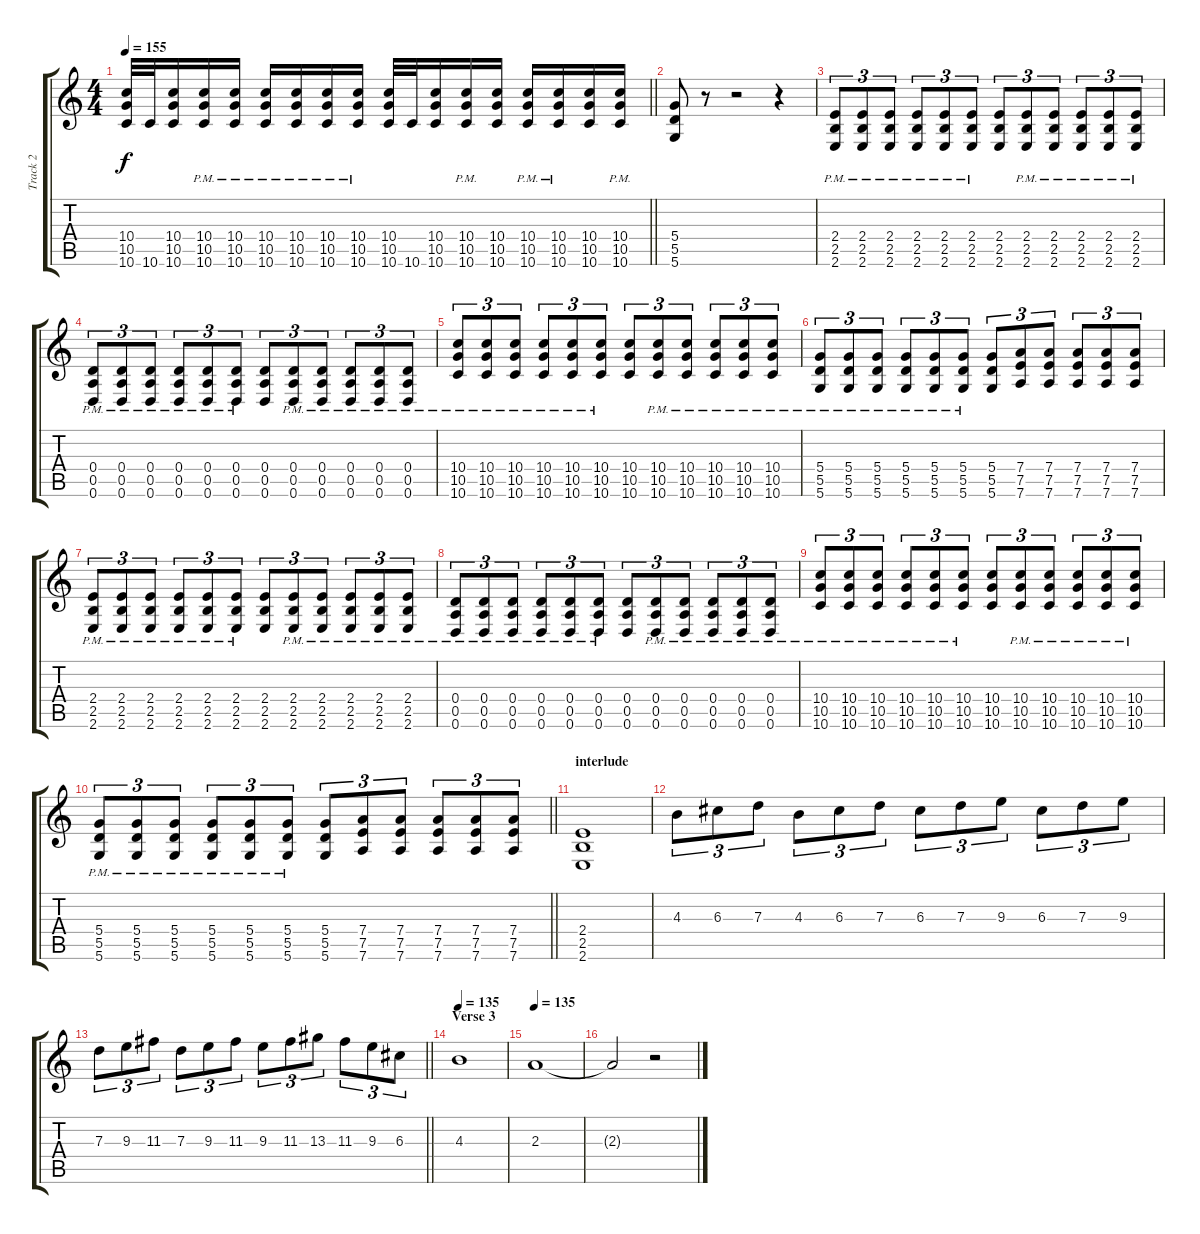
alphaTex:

\track ("Track 2" "Track 2") {instrument distortionguitar}
\staff {score tabs}
\tuning (E4 B3 G3 D3 A2 D2) {hide}
\ts (4 4)
\tempo 155
\clef g2
\barLineRight lightlight
\ks c
(10.4 10.5 10.6).32{dy f} 10.6.32 (10.4 10.5 10.6).16 (10.4{pm} 10.5{pm} 10.6{pm}).16 (10.4{pm} 10.5{pm} 10.6{pm}).16 (10.4{pm} 10.5{pm} 10.6{pm}).16 (10.4{pm} 10.5{pm} 10.6{pm}).16 (10.4{pm} 10.5{pm} 10.6{pm}).16 (10.4{pm} 10.5{pm} 10.6{pm}).16 (10.4 10.5 10.6).32 10.6.32 (10.4 10.5 10.6).16 (10.4 10.5{pm} 10.6{pm}).16 (10.4 10.5 10.6).16 (10.4{pm} 10.5{pm} 10.6{pm}).16 (10.4{pm} 10.5{pm} 10.6{pm}).16 (10.4 10.5 10.6).16 (10.4{pm} 10.5{pm} 10.6{pm}).16 |
(5.4 5.5 5.6).8 r.8 r.2 r.4 |
(2.4{pm} 2.5{pm} 2.6{pm}).8{tu (3 2)} (2.4{pm} 2.5{pm} 2.6{pm}).8{tu (3 2)} (2.4{pm} 2.5{pm} 2.6{pm}).8{tu (3 2)} (2.4{pm} 2.5{pm} 2.6{pm}).8{tu (3 2)} (2.4{pm} 2.5{pm} 2.6{pm}).8{tu (3 2)} (2.4{pm} 2.5{pm} 2.6{pm}).8{tu (3 2)} (2.4 2.5 2.6).8{tu (3 2)} (2.4{pm} 2.5{pm} 2.6{pm}).8{tu (3 2)} (2.4{pm} 2.5{pm} 2.6{pm}).8{tu (3 2)} (2.4{pm} 2.5{pm} 2.6{pm}).8{tu (3 2)} (2.4{pm} 2.5{pm} 2.6{pm}).8{tu (3 2)} (2.4{pm} 2.5{pm} 2.6{pm}).8{tu (3 2)} |
(0.4{pm} 0.5{pm} 0.6{pm}).8{tu (3 2)} (0.4{pm} 0.5{pm} 0.6{pm}).8{tu (3 2)} (0.4{pm} 0.5{pm} 0.6{pm}).8{tu (3 2)} (0.4{pm} 0.5{pm} 0.6{pm}).8{tu (3 2)} (0.4{pm} 0.5{pm} 0.6{pm}).8{tu (3 2)} (0.4{pm} 0.5{pm} 0.6{pm}).8{tu (3 2)} (0.4 0.5 0.6).8{tu (3 2)} (0.4{pm} 0.5{pm} 0.6{pm}).8{tu (3 2)} (0.4{pm} 0.5{pm} 0.6{pm}).8{tu (3 2)} (0.4{pm} 0.5{pm} 0.6{pm}).8{tu (3 2)} (0.4{pm} 0.5{pm} 0.6{pm}).8{tu (3 2)} (0.4{pm} 0.5{pm} 0.6{pm}).8{tu (3 2)} |
(10.4{pm} 10.5{pm} 10.6{pm}).8{tu (3 2)} (10.4{pm} 10.5{pm} 10.6{pm}).8{tu (3 2)} (10.4{pm} 10.5{pm} 10.6{pm}).8{tu (3 2)} (10.4{pm} 10.5{pm} 10.6{pm}).8{tu (3 2)} (10.4{pm} 10.5{pm} 10.6{pm}).8{tu (3 2)} (10.4{pm} 10.5{pm} 10.6{pm}).8{tu (3 2)} (10.4 10.5 10.6).8{tu (3 2)} (10.4{pm} 10.5{pm} 10.6{pm}).8{tu (3 2)} (10.4{pm} 10.5{pm} 10.6{pm}).8{tu (3 2)} (10.4{pm} 10.5{pm} 10.6{pm}).8{tu (3 2)} (10.4{pm} 10.5{pm} 10.6{pm}).8{tu (3 2)} (10.4{pm} 10.5{pm} 10.6{pm}).8{tu (3 2)} |
(5.4{pm} 5.5{pm} 5.6{pm}).8{tu (3 2)} (5.4{pm} 5.5{pm} 5.6{pm}).8{tu (3 2)} (5.4{pm} 5.5{pm} 5.6{pm}).8{tu (3 2)} (5.4{pm} 5.5{pm} 5.6{pm}).8{tu (3 2)} (5.4{pm} 5.5{pm} 5.6{pm}).8{tu (3 2)} (5.4{pm} 5.5{pm} 5.6{pm}).8{tu (3 2)} (5.4 5.5 5.6).8{tu (3 2)} (7.4 7.5 7.6).8{tu (3 2)} (7.4 7.5 7.6).8{tu (3 2)} (7.4 7.5 7.6).8{tu (3 2)} (7.4 7.5 7.6).8{tu (3 2)} (7.4 7.5 7.6).8{tu (3 2)} |
(2.4{pm} 2.5{pm} 2.6{pm}).8{tu (3 2)} (2.4{pm} 2.5{pm} 2.6{pm}).8{tu (3 2)} (2.4{pm} 2.5{pm} 2.6{pm}).8{tu (3 2)} (2.4{pm} 2.5{pm} 2.6{pm}).8{tu (3 2)} (2.4{pm} 2.5{pm} 2.6{pm}).8{tu (3 2)} (2.4{pm} 2.5{pm} 2.6{pm}).8{tu (3 2)} (2.4 2.5 2.6).8{tu (3 2)} (2.4{pm} 2.5{pm} 2.6{pm}).8{tu (3 2)} (2.4{pm} 2.5{pm} 2.6{pm}).8{tu (3 2)} (2.4{pm} 2.5{pm} 2.6{pm}).8{tu (3 2)} (2.4{pm} 2.5{pm} 2.6{pm}).8{tu (3 2)} (2.4{pm} 2.5{pm} 2.6{pm}).8{tu (3 2)} |
(0.4{pm} 0.5{pm} 0.6{pm}).8{tu (3 2)} (0.4{pm} 0.5{pm} 0.6{pm}).8{tu (3 2)} (0.4{pm} 0.5{pm} 0.6{pm}).8{tu (3 2)} (0.4{pm} 0.5{pm} 0.6{pm}).8{tu (3 2)} (0.4{pm} 0.5{pm} 0.6{pm}).8{tu (3 2)} (0.4{pm} 0.5{pm} 0.6{pm}).8{tu (3 2)} (0.4 0.5 0.6).8{tu (3 2)} (0.4{pm} 0.5{pm} 0.6{pm}).8{tu (3 2)} (0.4{pm} 0.5{pm} 0.6{pm}).8{tu (3 2)} (0.4{pm} 0.5{pm} 0.6{pm}).8{tu (3 2)} (0.4{pm} 0.5{pm} 0.6{pm}).8{tu (3 2)} (0.4{pm} 0.5{pm} 0.6{pm}).8{tu (3 2)} |
(10.4{pm} 10.5{pm} 10.6{pm}).8{tu (3 2)} (10.4{pm} 10.5{pm} 10.6{pm}).8{tu (3 2)} (10.4{pm} 10.5{pm} 10.6{pm}).8{tu (3 2)} (10.4{pm} 10.5{pm} 10.6{pm}).8{tu (3 2)} (10.4{pm} 10.5{pm} 10.6{pm}).8{tu (3 2)} (10.4{pm} 10.5{pm} 10.6{pm}).8{tu (3 2)} (10.4 10.5 10.6).8{tu (3 2)} (10.4{pm} 10.5{pm} 10.6{pm}).8{tu (3 2)} (10.4{pm} 10.5{pm} 10.6{pm}).8{tu (3 2)} (10.4{pm} 10.5{pm} 10.6{pm}).8{tu (3 2)} (10.4{pm} 10.5{pm} 10.6{pm}).8{tu (3 2)} (10.4{pm} 10.5{pm} 10.6{pm}).8{tu (3 2)} |
\barLineRight lightlight
(5.4{pm} 5.5{pm} 5.6{pm}).8{tu (3 2)} (5.4{pm} 5.5{pm} 5.6{pm}).8{tu (3 2)} (5.4{pm} 5.5{pm} 5.6{pm}).8{tu (3 2)} (5.4{pm} 5.5{pm} 5.6{pm}).8{tu (3 2)} (5.4{pm} 5.5{pm} 5.6{pm}).8{tu (3 2)} (5.4{pm} 5.5{pm} 5.6{pm}).8{tu (3 2)} (5.4 5.5 5.6).8{tu (3 2)} (7.4 7.5 7.6).8{tu (3 2)} (7.4 7.5 7.6).8{tu (3 2)} (7.4 7.5 7.6).8{tu (3 2)} (7.4 7.5 7.6).8{tu (3 2)} (7.4 7.5 7.6).8{tu (3 2)} |
\section ("" "interlude")
(2.4 2.5 2.6).1 |
4.3.8{tu (3 2)} 6.3.8{tu (3 2)} 7.3.8{tu (3 2)} 4.3.8{tu (3 2)} 6.3.8{tu (3 2)} 7.3.8{tu (3 2)} 6.3.8{tu (3 2)} 7.3.8{tu (3 2)} 9.3.8{tu (3 2)} 6.3.8{tu (3 2)} 7.3.8{tu (3 2)} 9.3.8{tu (3 2)} |
\barLineRight lightlight
7.3.8{tu (3 2)} 9.3.8{tu (3 2)} 11.3.8{tu (3 2)} 7.3.8{tu (3 2)} 9.3.8{tu (3 2)} 11.3.8{tu (3 2)} 9.3.8{tu (3 2)} 11.3.8{tu (3 2)} 13.3.8{tu (3 2)} 11.3.8{tu (3 2)} 9.3.8{tu (3 2)} 6.3.8{tu (3 2)} |
\section ("" "Verse 3")
\tempo 135
4.3.1 |
\tempo 135
2.3.1 |
2.3{t}.2 r.2
